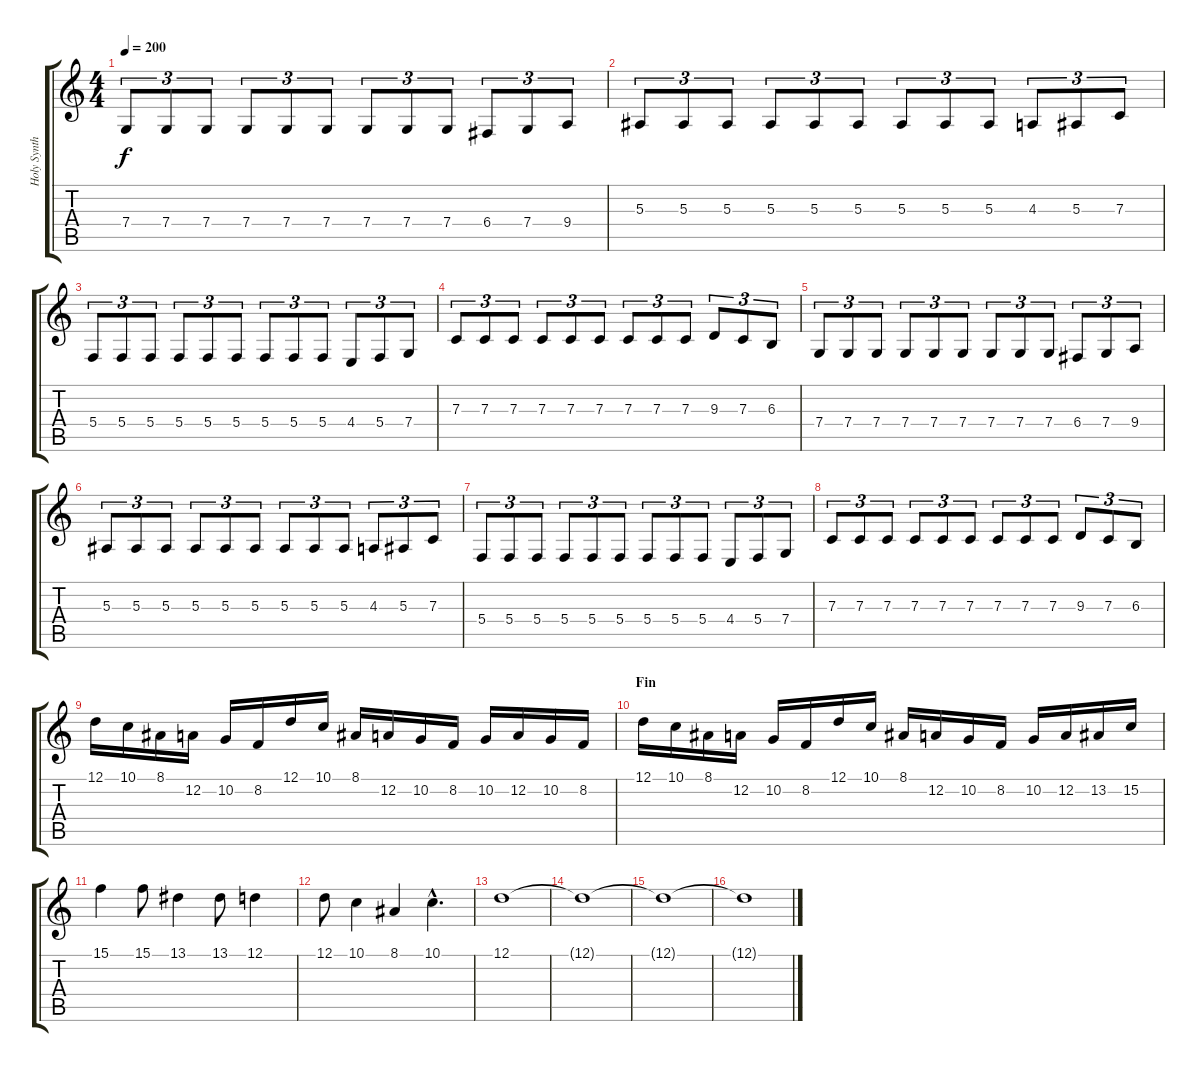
\track ("Holy Synthé" "Holy Synth") {instrument lead1square}
\staff {score tabs}
\tuning (D4 A3 F3 C3 G2 D2) {hide}
\ts (4 4)
\tempo 200
\clef g2
\ks c
7.4.8{tu (3 2) dy f instrument stringensemble1} 7.4.8{tu (3 2)} 7.4.8{tu (3 2)} 7.4.8{tu (3 2)} 7.4.8{tu (3 2)} 7.4.8{tu (3 2)} 7.4.8{tu (3 2)} 7.4.8{tu (3 2)} 7.4.8{tu (3 2)} 6.4.8{tu (3 2)} 7.4.8{tu (3 2)} 9.4.8{tu (3 2)} |
5.3.8{tu (3 2)} 5.3.8{tu (3 2)} 5.3.8{tu (3 2)} 5.3.8{tu (3 2)} 5.3.8{tu (3 2)} 5.3.8{tu (3 2)} 5.3.8{tu (3 2)} 5.3.8{tu (3 2)} 5.3.8{tu (3 2)} 4.3.8{tu (3 2)} 5.3.8{tu (3 2)} 7.3.8{tu (3 2)} |
5.4.8{tu (3 2)} 5.4.8{tu (3 2)} 5.4.8{tu (3 2)} 5.4.8{tu (3 2)} 5.4.8{tu (3 2)} 5.4.8{tu (3 2)} 5.4.8{tu (3 2)} 5.4.8{tu (3 2)} 5.4.8{tu (3 2)} 4.4.8{tu (3 2)} 5.4.8{tu (3 2)} 7.4.8{tu (3 2)} |
7.3.8{tu (3 2)} 7.3.8{tu (3 2)} 7.3.8{tu (3 2)} 7.3.8{tu (3 2)} 7.3.8{tu (3 2)} 7.3.8{tu (3 2)} 7.3.8{tu (3 2)} 7.3.8{tu (3 2)} 7.3.8{tu (3 2)} 9.3.8{tu (3 2)} 7.3.8{tu (3 2)} 6.3.8{tu (3 2)} |
7.4.8{tu (3 2) instrument stringensemble1} 7.4.8{tu (3 2)} 7.4.8{tu (3 2)} 7.4.8{tu (3 2)} 7.4.8{tu (3 2)} 7.4.8{tu (3 2)} 7.4.8{tu (3 2)} 7.4.8{tu (3 2)} 7.4.8{tu (3 2)} 6.4.8{tu (3 2)} 7.4.8{tu (3 2)} 9.4.8{tu (3 2)} |
5.3.8{tu (3 2)} 5.3.8{tu (3 2)} 5.3.8{tu (3 2)} 5.3.8{tu (3 2)} 5.3.8{tu (3 2)} 5.3.8{tu (3 2)} 5.3.8{tu (3 2)} 5.3.8{tu (3 2)} 5.3.8{tu (3 2)} 4.3.8{tu (3 2)} 5.3.8{tu (3 2)} 7.3.8{tu (3 2)} |
5.4.8{tu (3 2)} 5.4.8{tu (3 2)} 5.4.8{tu (3 2)} 5.4.8{tu (3 2)} 5.4.8{tu (3 2)} 5.4.8{tu (3 2)} 5.4.8{tu (3 2)} 5.4.8{tu (3 2)} 5.4.8{tu (3 2)} 4.4.8{tu (3 2)} 5.4.8{tu (3 2)} 7.4.8{tu (3 2)} |
7.3.8{tu (3 2)} 7.3.8{tu (3 2)} 7.3.8{tu (3 2)} 7.3.8{tu (3 2)} 7.3.8{tu (3 2)} 7.3.8{tu (3 2)} 7.3.8{tu (3 2)} 7.3.8{tu (3 2)} 7.3.8{tu (3 2)} 9.3.8{tu (3 2)} 7.3.8{tu (3 2)} 6.3.8{tu (3 2)} |
12.1.16{instrument stringensemble1} 10.1.16 8.1.16 12.2.16 10.2.16 8.2.16 12.1.16 10.1.16 8.1.16 12.2.16 10.2.16 8.2.16 10.2.16 12.2.16 10.2.16 8.2.16 |
\section ("" "Fin")
12.1.16 10.1.16 8.1.16 12.2.16 10.2.16 8.2.16 12.1.16 10.1.16 8.1.16 12.2.16 10.2.16 8.2.16 10.2.16 12.2.16 13.2.16 15.2.16 |
15.1.4 15.1.8 13.1.4 13.1.8 12.1.4 |
12.1.8 10.1.4 8.1.4 10.1{hac}.4{d} |
12.1.1 |
12.1{t}.1 |
12.1{t}.1 |
12.1{t}.1
